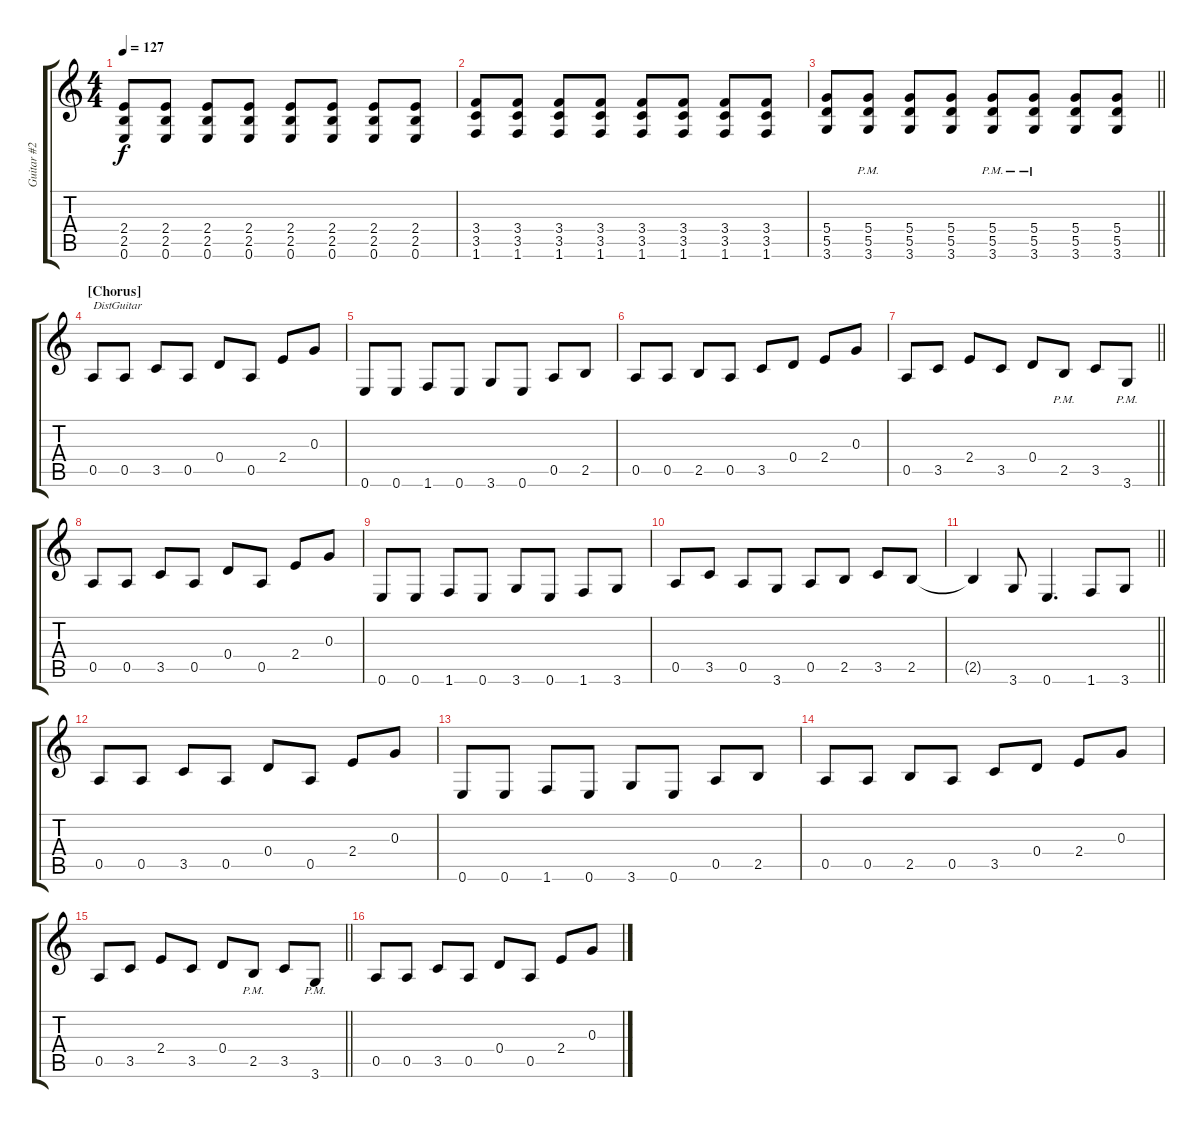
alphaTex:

\track ("Guitar #2" "Guitar #2") {instrument distortionguitar}
\staff {score tabs}
\tuning (E4 B3 G3 D3 A2 E2) {hide}
\ts (4 4)
\tempo 127
\clef g2
\ks c
(2.4 2.5 0.6).8{dy f} (2.4 2.5 0.6).8 (2.4 2.5 0.6).8 (2.4 2.5 0.6).8 (2.4 2.5 0.6).8 (2.4 2.5 0.6).8 (2.4 2.5 0.6).8 (2.4 2.5 0.6).8 |
(3.4 3.5 1.6).8 (3.4 3.5 1.6).8 (3.4 3.5 1.6).8 (3.4 3.5 1.6).8 (3.4 3.5 1.6).8 (3.4 3.5 1.6).8 (3.4 3.5 1.6).8 (3.4 3.5 1.6).8 |
\barLineRight lightlight
(5.4 5.5 3.6).8 (5.4{pm} 5.5{pm} 3.6{pm}).8 (5.4 5.5 3.6).8 (5.4 5.5 3.6).8 (5.4{pm} 5.5{pm} 3.6{pm}).8 (5.4{pm} 5.5{pm} 3.6{pm}).8 (5.4 5.5 3.6).8 (5.4 5.5 3.6).8 |
\section ("" "[Chorus]")
0.5.8{txt "DistGuitar" volume 16 instrument distortionguitar} 0.5.8 3.5.8 0.5.8 0.4.8 0.5.8 2.4.8 0.3.8 |
0.6.8 0.6.8 1.6.8 0.6.8 3.6.8 0.6.8 0.5.8 2.5.8 |
0.5.8 0.5.8 2.5.8 0.5.8 3.5.8 0.4.8 2.4.8 0.3.8 |
\barLineRight lightlight
0.5.8 3.5.8 2.4.8 3.5.8 0.4.8 2.5{pm}.8 3.5.8 3.6{pm}.8 |
0.5.8 0.5.8 3.5.8 0.5.8 0.4.8 0.5.8 2.4.8 0.3.8 |
0.6.8 0.6.8 1.6.8 0.6.8 3.6.8 0.6.8 1.6.8 3.6.8 |
0.5.8 3.5.8 0.5.8 3.6.8 0.5.8 2.5.8 3.5.8 2.5.8 |
\barLineRight lightlight
2.5{t}.4 3.6.8 0.6.4{d} 1.6.8 3.6.8 |
0.5.8 0.5.8 3.5.8 0.5.8 0.4.8 0.5.8 2.4.8 0.3.8 |
0.6.8 0.6.8 1.6.8 0.6.8 3.6.8 0.6.8 0.5.8 2.5.8 |
0.5.8 0.5.8 2.5.8 0.5.8 3.5.8 0.4.8 2.4.8 0.3.8 |
\barLineRight lightlight
0.5.8 3.5.8 2.4.8 3.5.8 0.4.8 2.5{pm}.8 3.5.8 3.6{pm}.8 |
0.5.8 0.5.8 3.5.8 0.5.8 0.4.8 0.5.8 2.4.8 0.3.8
